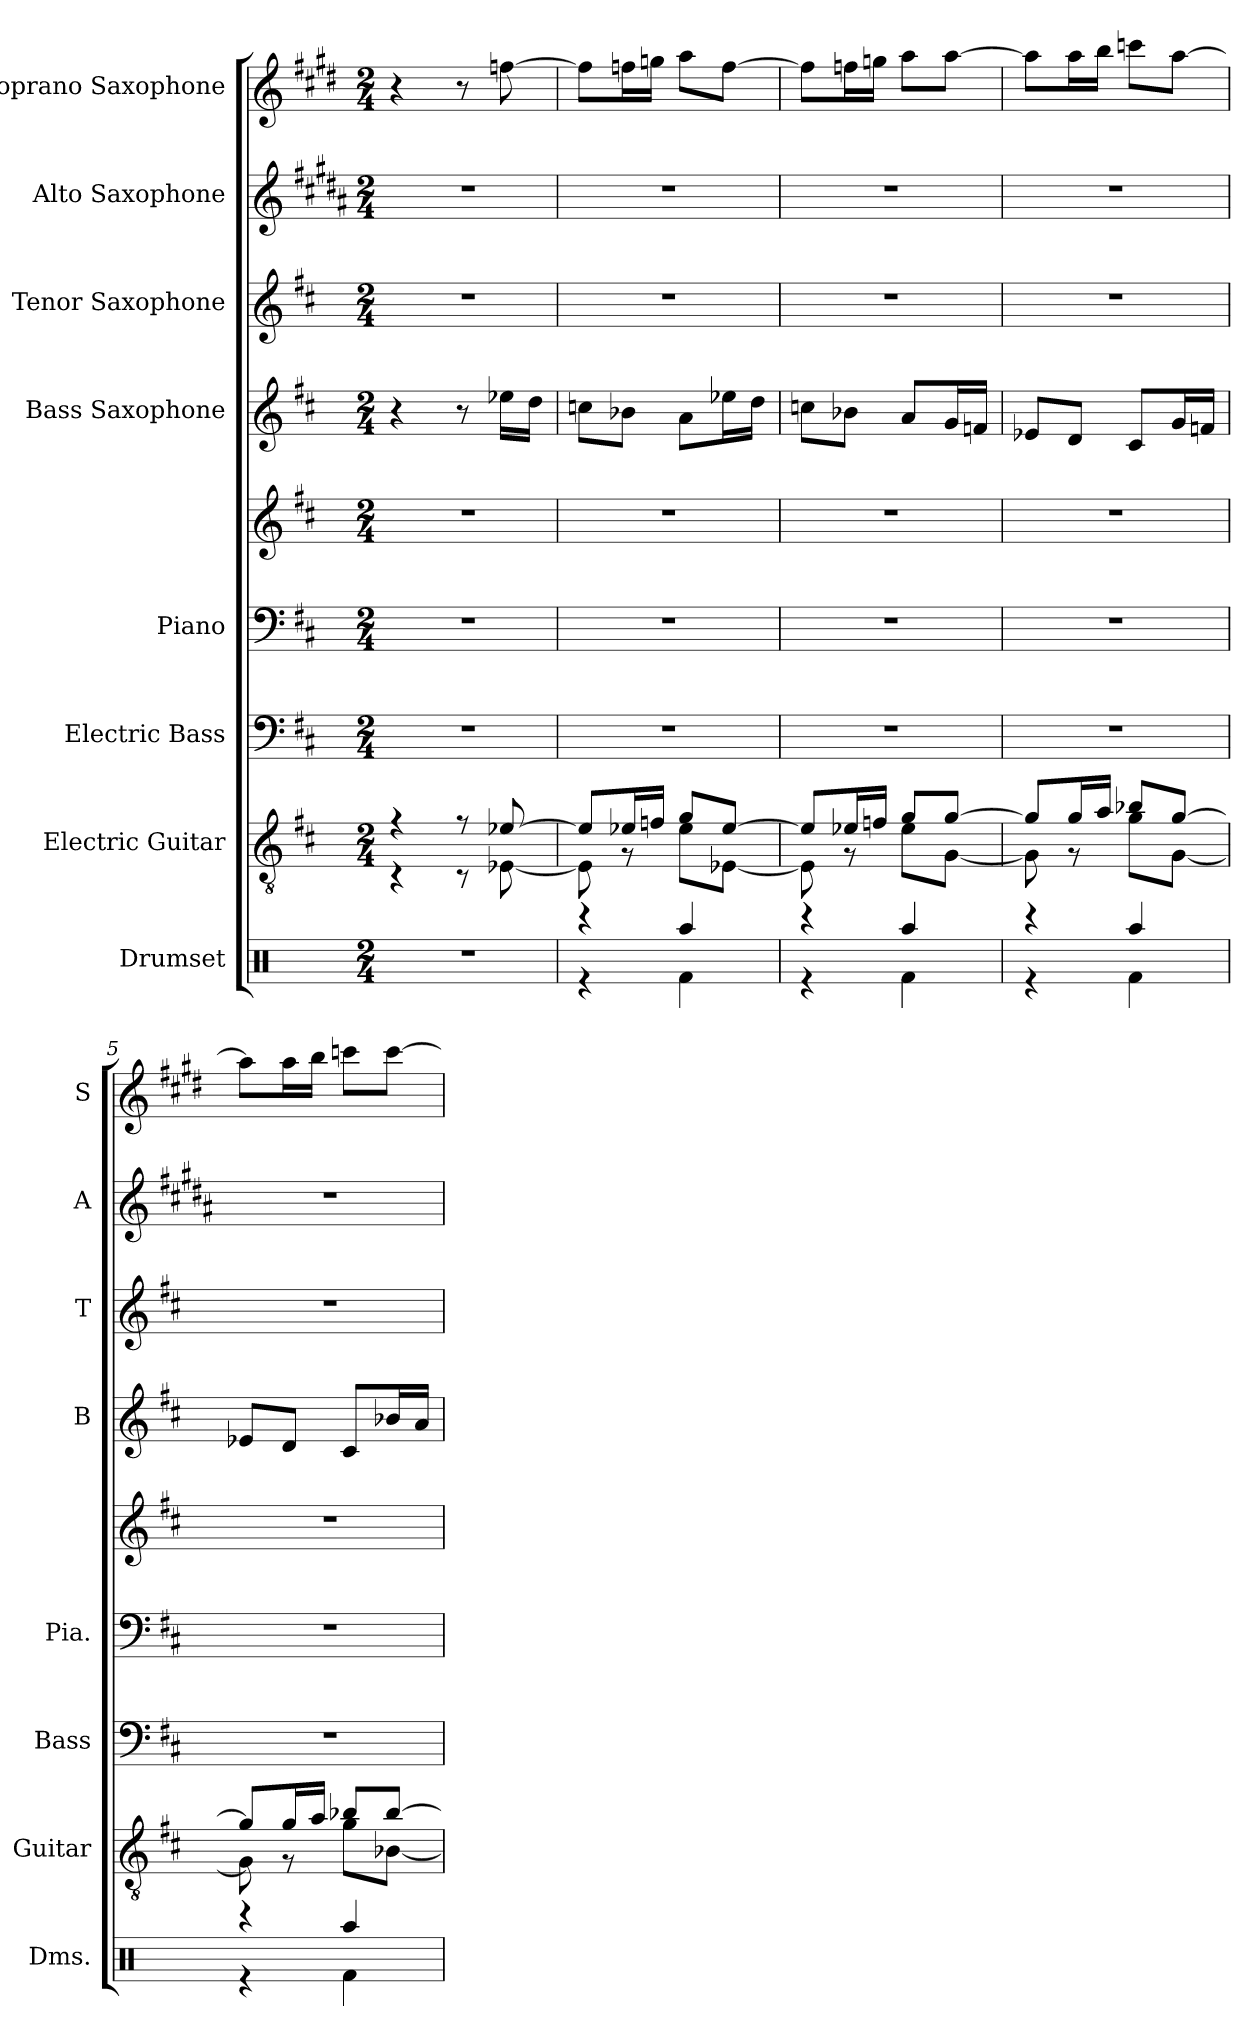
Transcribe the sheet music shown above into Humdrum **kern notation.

**kern	**kern	**kern	**kern	**kern	**kern	**kern	**kern	**kern
*part8	*part7	*part6	*part5	*part5	*part4	*part3	*part2	*part1
*staff9	*staff8	*staff7	*staff6	*staff5	*staff4	*staff3	*staff2	*staff1
*I"Drumset	*I"Electric Guitar	*I"Electric Bass	*I"Piano	*	*I"Bass Saxophone	*I"Tenor Saxophone	*I"Alto Saxophone	*I"Soprano Saxophone
*I'Dms.	*I'Guitar	*I'Bass	*I'Pia.	*	*I'B	*I'T	*I'A	*I'S
*clefX	*clefGv2	*clefF4	*clefF4	*clefG2	*clefG2	*clefG2	*clefG2	*clefG2
*	*	*ITrd7c12	*	*	*ITrd15c26	*ITrd8c14	*ITrd5c9	*ITrd1c2
*k[]	*k[f#c#]	*k[f#c#]	*k[f#c#]	*k[f#c#]	*k[f#c#]	*k[f#c#]	*k[f#c#]	*k[f#c#]
*M2/4	*M2/4	*M2/4	*M2/4	*M2/4	*M2/4	*M2/4	*M2/4	*M2/4
=1	=1	=1	=1	=1	=1	=1	=1	=1
*	*^	*	*	*	*	*	*	*
2r	4r	4r	2r	2r	2r	4r	2r	2r	4r
.	8r	8r	.	.	.	8r	.	.	8r
.	[8e-X/	[8E-X\	.	.	.	16E-X\LL	.	.	[8ee-X\
.	.	.	.	.	.	16D\JJ	.	.	.
=2	=2	=2	=2	=2	=2	=2	=2	=2	=2
*^	*	*	*	*	*	*	*	*	*
4r	4r	8e-/L]	8E-\]	2r	2r	2r	8Cn\L	2r	2r	8ee-\L]
.	.	16e-X/L	8r	.	.	.	8BB-X\J	.	.	16ee-X\L
.	.	16fn/JJ	.	.	.	.	.	.	.	16ffn\JJ
4Raa/	4Rf\	8g/L	8e-\L	.	.	.	8AA\L	.	.	8gg\L
.	.	[8e-/J	[8E-X\J	.	.	.	16E-X\L	.	.	[8ee-\J
.	.	.	.	.	.	.	16D\JJ	.	.	.
=3	=3	=3	=3	=3	=3	=3	=3	=3	=3	=3
4r	4r	8e-/L]	8E-\]	2r	2r	2r	8Cn\L	2r	2r	8ee-\L]
.	.	16e-X/L	8r	.	.	.	8BB-X\J	.	.	16ee-X\L
.	.	16fn/JJ	.	.	.	.	.	.	.	16ffn\JJ
4Raa/	4Rf\	8g/L	8e-\L	.	.	.	8AA/L	.	.	8gg\L
.	.	[8g/J	[8G\J	.	.	.	16GG/L	.	.	[8gg\J
.	.	.	.	.	.	.	16FFn/JJ	.	.	.
=4	=4	=4	=4	=4	=4	=4	=4	=4	=4	=4
4r	4r	8g/L]	8G\]	2r	2r	2r	8EE-X/L	2r	2r	8gg\L]
.	.	16g/L	8r	.	.	.	8DD/J	.	.	16gg\L
.	.	16a/JJ	.	.	.	.	.	.	.	16aa\JJ
4Raa/	4Rf\	8b-X/L	8g\L	.	.	.	8CC#/L	.	.	8bb-X\L
.	.	[8g/J	[8G\J	.	.	.	16GG/L	.	.	[8gg\J
.	.	.	.	.	.	.	16FFn/JJ	.	.	.
=5	=5	=5	=5	=5	=5	=5	=5	=5	=5	=5
4r	4r	8g/L]	8G\]	2r	2r	2r	8EE-X/L	2r	2r	8gg\L]
.	.	16g/L	8r	.	.	.	8DD/J	.	.	16gg\L
.	.	16a/JJ	.	.	.	.	.	.	.	16aa\JJ
4Raa/	4Rf\	8b-X/L	8g\L	.	.	.	8CC#/L	.	.	8bb-X\L
.	.	[8b-/J	[8B-X\J	.	.	.	16BB-X/L	.	.	[8bb-\J
.	.	.	.	.	.	.	16AA/JJ	.	.	.
*v	*v	*	*	*	*	*	*	*	*	*
*	*v	*v	*	*	*	*	*	*	*
=	=	=	=	=	=	=	=	=
*-	*-	*-	*-	*-	*-	*-	*-	*-
